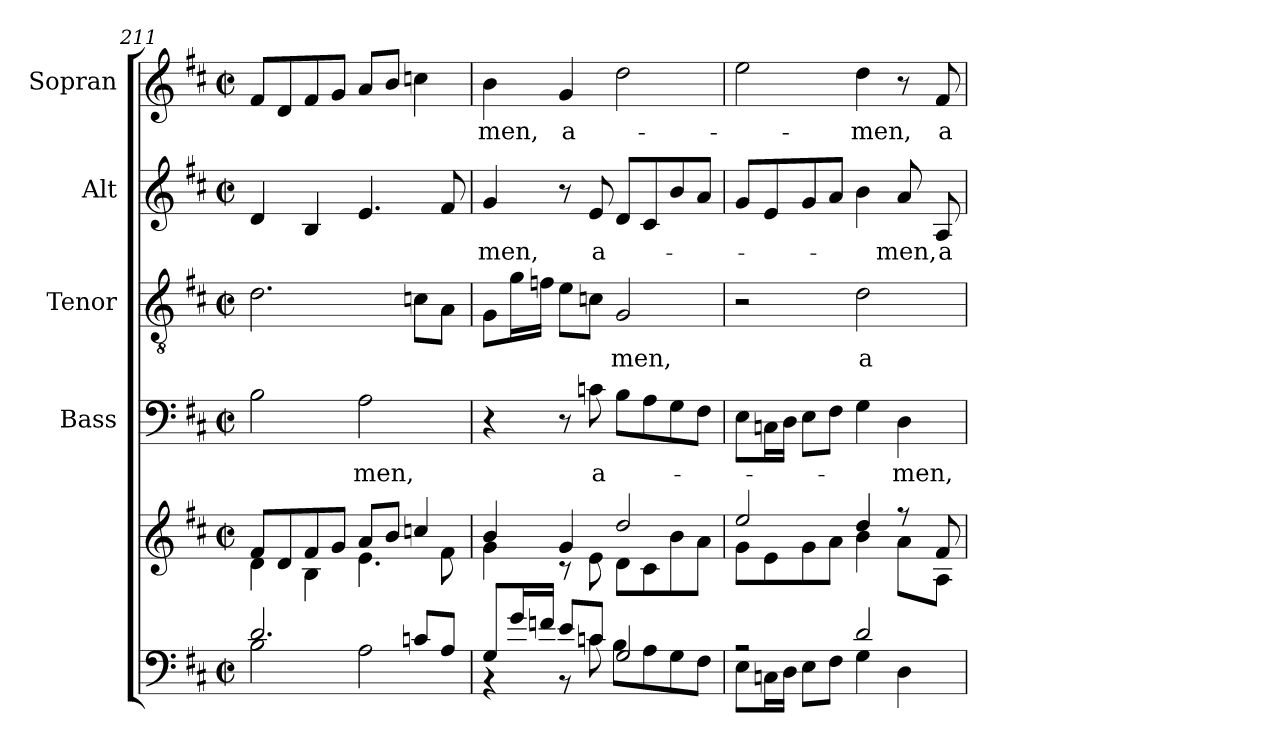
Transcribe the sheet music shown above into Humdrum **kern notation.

**kern	**kern	**kern	**text	**kern	**text	**kern	**text	**kern	**text
*part5	*part5	*part4	*part4	*part3	*part3	*part2	*part2	*part1	*part1
*staff6	*staff5	*staff4	*staff4	*staff3	*staff3	*staff2	*staff2	*staff1	*staff1
*	*	*I"Bass	*	*I"Tenor	*	*I"Alt	*	*I"Sopran	*
*	*	*I'B.	*	*I'T.	*	*I'A.	*	*I'S.	*
*clefF4	*clefG2	*clefF4	*	*clefGv2	*	*clefG2	*	*clefG2	*
*k[f#c#]	*k[f#c#]	*k[f#c#]	*	*k[f#c#]	*	*k[f#c#]	*	*k[f#c#]	*
*D:	*D:	*D:	*	*D:	*	*D:	*	*D:	*
*M2/2	*M2/2	*M2/2	*	*M2/2	*	*M2/2	*	*M2/2	*
*met(c|)	*met(c|)	*met(c|)	*	*met(c|)	*	*met(c|)	*	*met(c|)	*
=211	=211	=211	=211	=211	=211	=211	=211	=211	=211
*^	*^	*	*	*	*	*	*	*	*
2.d/	2B\	8f#/L	4d\	2B\	.	2.d\	.	4d/	.	8f#/L	.
.	.	8d/	.	.	.	.	.	.	.	8d/	.
.	.	8f#/	4B\	.	.	.	.	4B/	.	8f#/	.
.	.	8g/J	.	.	.	.	.	.	.	8g/J	.
!	!	!	!	!	!LO:LY:b	!	!	!	!	!	!
.	2A\	8a/L	4.e\	2A\	-men,	.	.	4.e/	.	8a/L	.
.	.	8b/J	.	.	.	.	.	.	.	8b/J	.
8cn/L	.	4ccn/	.	.	.	8cn\L	.	.	.	4ccn\	.
8A/J	.	.	8f#\	.	.	8A\J	.	8f#/	.	.	.
=212	=212	=212	=212	=212	=212	=212	=212	=212	=212	=212	=212
!	!	!	!	!	!	!	!	!	!LO:LY:b	!	!LO:LY:b
8G/L	4rAA	4b/	4g\	4r	.	8G\L	.	4g/	-men,	4b\	-men,
16g/L	.	.	.	.	.	16g\L	.	.	.	.	.
16fn/JJ	.	.	.	.	.	16fn\JJ	.	.	.	.	.
!	!	!	!	!	!	!	!	!	!	!	!LO:LY:b
8e/L	8rBB	4g/	8rc	8r	.	8e\L	.	8r	.	4g/	a-
!	!	!	!	!	!LO:LY:b	!	!	!	!LO:LY:b	!	!
8cn/J	8c\	.	8e\	8cn\	a-	8cn\J	.	8e/	a-	.	.
!	!	!	!	!	!	!	!LO:LY:b	!	!	!	!
2G/	8B\L	2dd/	8d\L	8B\L	.	2G/	-men,	8d/L	.	2dd\	.
.	8A\	.	8c#\	8A\	.	.	.	8c#/	.	.	.
.	8G\	.	8b\	8G\	.	.	.	8b/	.	.	.
.	8F#\J	.	8a\J	8F#\J	.	.	.	8a/J	.	.	.
=213	=213	=213	=213	=213	=213	=213	=213	=213	=213	=213	=213
2rA	8E\L	2ee/	8g\L	8E\L	.	2r	.	8g/L	.	2ee\	.
.	16Cn\L	.	8e\	16Cn\L	.	.	.	8e/	.	.	.
.	16D\JJ	.	.	16D\JJ	.	.	.	.	.	.	.
.	8E\L	.	8g\	8E\L	.	.	.	8g/	.	.	.
.	8F#\J	.	8a\J	8F#\J	.	.	.	8a/J	.	.	.
!	!	!	!	!	!	!	!LO:LY:b	!	!	!	!LO:LY:b
2d/	4G\	4dd/	4b\	4G\	.	2d\	a-	4b\	.	4dd\	-men,
!	!	!	!	!	!LO:LY:b	!	!	!	!LO:LY:b	!	!
.	4D\	8ree	8a\L	4D\	-men,	.	.	8a/	-men,	8r	.
!	!	!	!	!	!	!	!	!	!LO:LY:b	!	!LO:LY:b
.	.	8f#/	8A\J	.	.	.	.	8A/	a-	8f#/	a-
*v	*v	*	*	*	*	*	*	*	*	*	*
*	*v	*v	*	*	*	*	*	*	*	*
=	=	=	=	=	=	=	=	=	=
*-	*-	*-	*-	*-	*-	*-	*-	*-	*-
